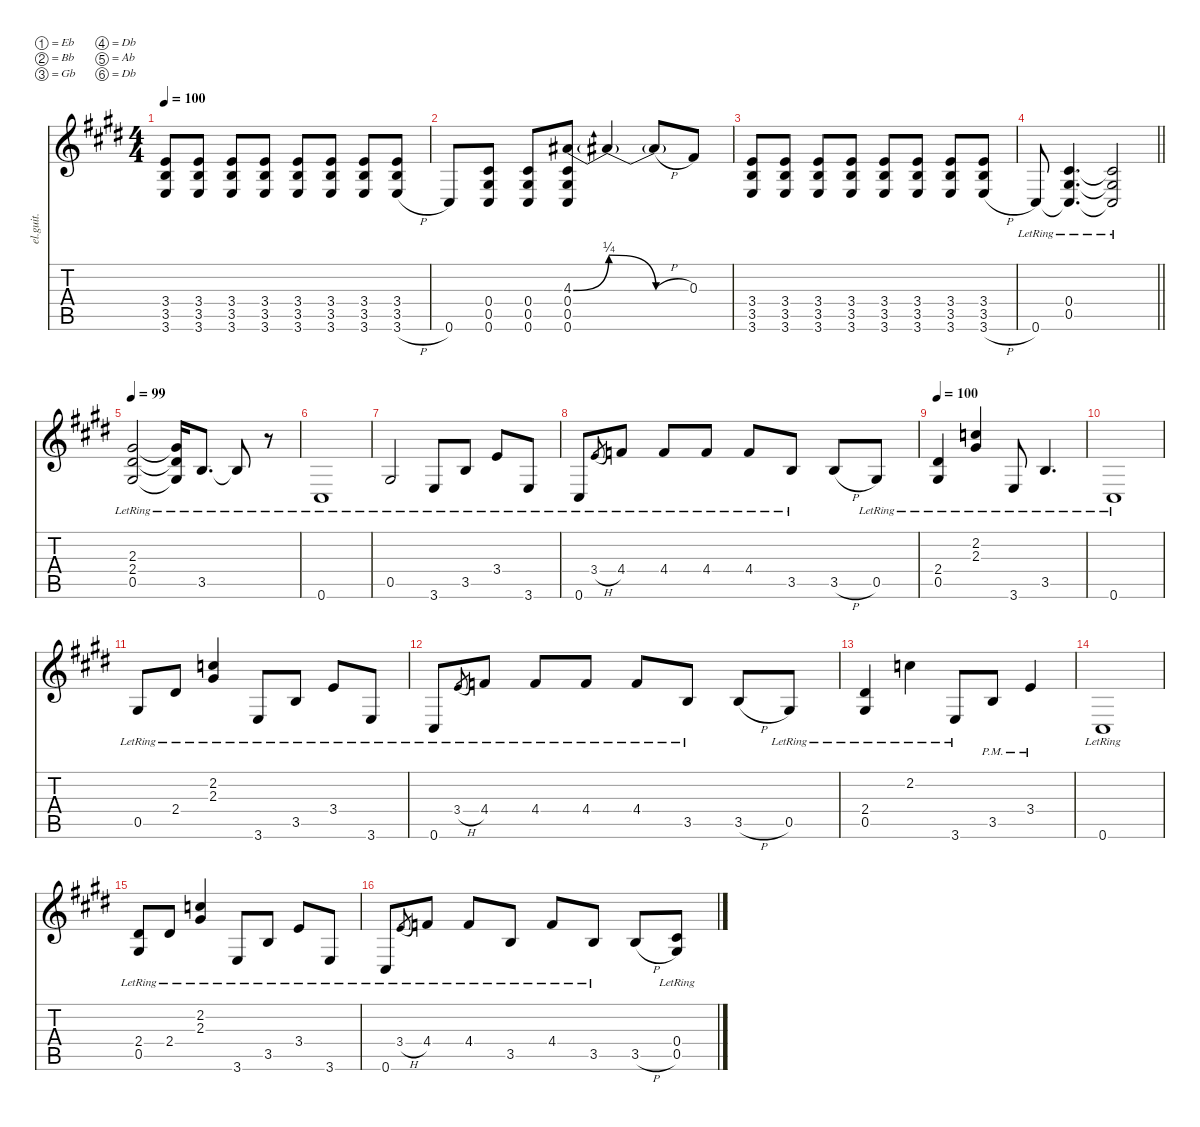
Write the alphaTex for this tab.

\defaultSystemsLayout 4
\hideDynamics
\bracketExtendMode nobrackets
\otherSystemsTrackNameOrientation horizontal
\track ("Gutiar 2" "el.guit.") {instrument electricguitarclean}
\staff {score tabs}
\tuning (Eb4 Bb3 Gb3 Db3 Ab2 Db2)
\ts (4 4)
\tempo 100
\clef g2
\ks c#minor
(3.4{acc forcenatural} 3.5{acc forcenatural} 3.6{acc forcenatural}).8{dy f beam Up} (3.4{acc forcenatural} 3.5{acc forcenatural} 3.6{acc forcenatural}).8{beam Up} (3.4{acc forcenatural} 3.5{acc forcenatural} 3.6{acc forcenatural}).8{beam Up} (3.4{acc forcenatural} 3.5{acc forcenatural} 3.6{acc forcenatural}).8{beam Up} (3.4{acc forcenatural} 3.5{acc forcenatural} 3.6{acc forcenatural}).8{beam Up} (3.4{acc forcenatural} 3.5{acc forcenatural} 3.6{acc forcenatural}).8{beam Up} (3.4{acc forcenatural} 3.5{acc forcenatural} 3.6{acc forcenatural}).8{beam Up} (3.4{acc forcenatural} 3.5{acc forcenatural} 3.6{h acc forcenatural}).8{beam Up} |
0.6{acc #}.8{beam Up} (0.4{acc #} 0.5{acc #} 0.6{acc #}).8{beam Up} (0.4{acc #} 0.5{acc #} 0.6{acc #}).8{beam Up} (4.3{be (bend 0 0 60 1) acc #} 0.4{acc #} 0.5{acc #} 0.6{acc #}).8{beam Up} 4.3{be (release 0 1 60 0) t acc #}.4{beam Up} 4.3{be (hold 0 0 60 0) h t acc #}.8{beam Up} 0.3{acc #}.8{beam Up} |
(3.4{acc forcenatural} 3.5{acc forcenatural} 3.6{acc forcenatural}).8{beam Up} (3.4{acc forcenatural} 3.5{acc forcenatural} 3.6{acc forcenatural}).8{beam Up} (3.4{acc forcenatural} 3.5{acc forcenatural} 3.6{acc forcenatural}).8{beam Up} (3.4{acc forcenatural} 3.5{acc forcenatural} 3.6{acc forcenatural}).8{beam Up} (3.4{acc forcenatural} 3.5{acc forcenatural} 3.6{acc forcenatural}).8{beam Up} (3.4{acc forcenatural} 3.5{acc forcenatural} 3.6{acc forcenatural}).8{beam Up} (3.4{acc forcenatural} 3.5{acc forcenatural} 3.6{acc forcenatural}).8{beam Up} (3.4{acc forcenatural} 3.5{acc forcenatural} 3.6{h acc forcenatural}).8{beam Up} |
\barLineRight lightlight
0.6{lr acc #}.8{beam Up} (0.4{acc #} 0.5{acc #} 0.6{lr t acc #}).4{d beam Up} (0.4{t acc #} 0.5{t acc #} 0.6{lr t acc #}).2{beam Up} |
\tempo 99
(2.3{lr acc #} 2.4{lr acc #} 0.5{acc #}).2{instrument electricguitarclean beam Up} (2.3{lr t acc #} 2.4{lr t acc #} 0.5{t acc #}).16{beam Up} 3.5{lr acc forcenatural}.8{d beam Up} 3.5{lr t acc forcenatural}.8{beam Up} r.8{beam Up} |
0.6{lr acc #}.1{beam Up} |
0.5{lr acc #}.2{beam Up} 3.6{lr acc forcenatural}.8{beam Up} 3.5{lr acc forcenatural}.8{beam Up} 3.4{lr acc forcenatural}.8{beam Up} 3.6{lr acc forcenatural}.8{beam Up} |
0.6{lr acc #}.8{beam Up} 3.4{h lr acc forcenatural}.8{gr dy mf beam Up} 4.4{lr acc forcenatural}.8{dy f beam Up} 4.4{lr acc forcenatural}.8{beam Up} 4.4{lr acc forcenatural}.8{beam Up} 4.4{lr acc forcenatural}.8{beam Up} 3.5{lr acc forcenatural}.8{beam Up} 3.5{h acc forcenatural}.8{beam Up} 0.5{lr acc #}.8{beam Up} |
\tempo 100
(2.4{lr acc #} 0.5{lr acc #}).4{beam Up} (2.2{lr acc forcenatural} 2.3{lr acc #}).4{beam Up} 3.6{lr acc forcenatural}.8{beam Up} 3.5{lr acc forcenatural}.4{d beam Up} |
0.6{lr acc #}.1{beam Up} |
0.5{lr acc #}.8{beam Up} 2.4{lr acc #}.8{beam Up} (2.2{lr acc forcenatural} 2.3{lr acc #}).4{beam Up} 3.6{lr acc forcenatural}.8{beam Up} 3.5{lr acc forcenatural}.8{beam Up} 3.4{lr acc forcenatural}.8{beam Up} 3.6{lr acc forcenatural}.8{beam Up} |
0.6{lr acc #}.8{beam Up} 3.4{h lr acc forcenatural}.8{gr dy mf beam Up} 4.4{lr acc forcenatural}.8{dy f beam Up} 4.4{lr acc forcenatural}.8{beam Up} 4.4{lr acc forcenatural}.8{beam Up} 4.4{lr acc forcenatural}.8{beam Up} 3.5{lr acc forcenatural}.8{beam Up} 3.5{h acc forcenatural}.8{beam Up} 0.5{lr acc #}.8{beam Up} |
(2.4{lr acc #} 0.5{lr acc #}).4{beam Up} 2.2{lr acc forcenatural}.4{beam Down} 3.6{lr acc forcenatural}.8{beam Up} 3.5{pm acc forcenatural}.8{beam Up} 3.4{pm acc forcenatural}.4{beam Up} |
0.6{lr acc #}.1{beam Up} |
(2.4{lr acc #} 0.5{lr acc #}).8{beam Up} 2.4{lr acc #}.8{beam Up} (2.2{lr acc forcenatural} 2.3{lr acc #}).4{beam Up} 3.6{lr acc forcenatural}.8{beam Up} 3.5{lr acc forcenatural}.8{beam Up} 3.4{lr acc forcenatural}.8{beam Up} 3.6{lr acc forcenatural}.8{beam Up} |
0.6{lr acc #}.8{beam Up} 3.4{h lr acc forcenatural}.8{gr dy mf beam Up} 4.4{lr acc forcenatural}.8{dy f beam Up} 4.4{lr acc forcenatural}.8{beam Up} 3.5{lr acc forcenatural}.8{beam Up} 4.4{lr acc forcenatural}.8{beam Up} 3.5{lr acc forcenatural}.8{beam Up} 3.5{h acc forcenatural}.8{beam Up} (0.4{lr acc #} 0.5{lr acc #}).8{beam Up}
